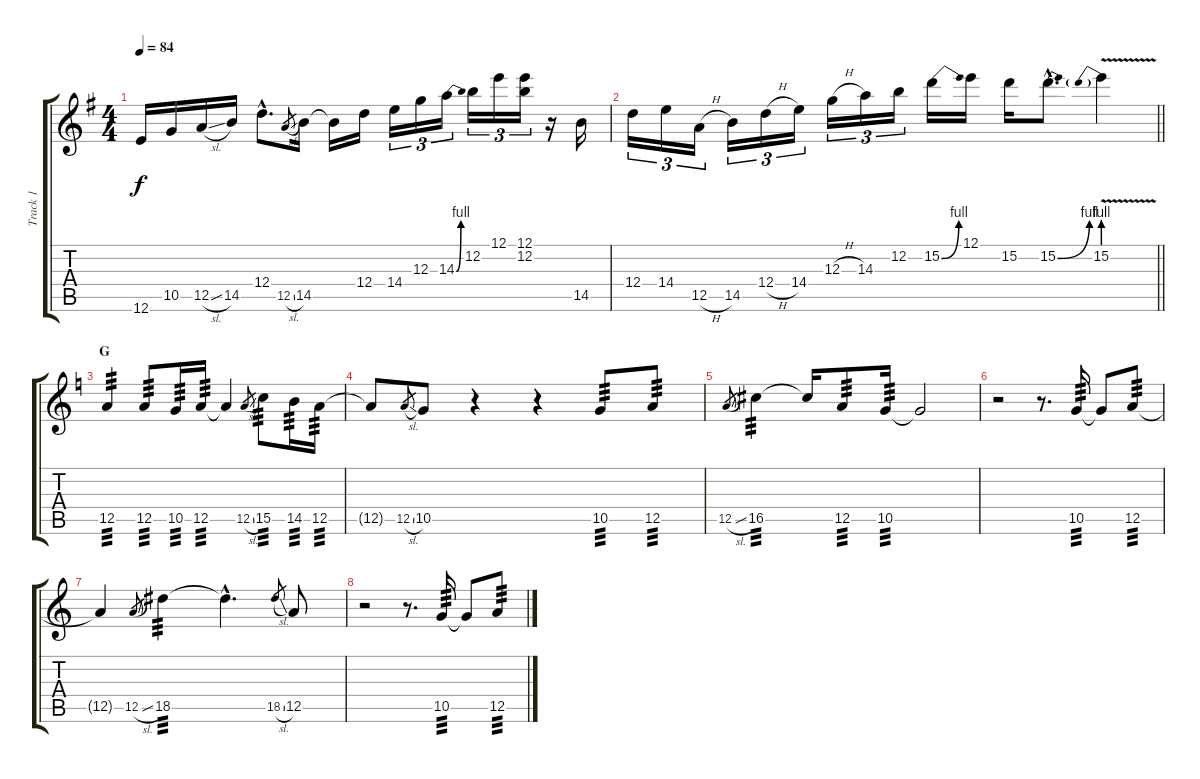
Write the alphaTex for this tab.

\track ("Track 1" "Track 1") {instrument overdrivenguitar}
\staff {score tabs}
\tuning (E4 B3 G3 D3 A2 E2) {hide}
\ts (4 4)
\tempo 84
\clef g2
\ks g
12.6.16{dy f} 10.5.16 12.5{sl}.16 14.5.16 12.4{hac}.8{d} 12.5{sl}.8{gr} 14.5.16 14.5{t}.16 12.4.16 14.4.16{tu (3 2)} 12.3.16{tu (3 2)} 14.3{be (bend 0 0 60 4)}.16{tu (3 2)} 12.2.16{tu (3 2)} 12.1.16{tu (3 2)} (12.1 12.2).16{tu (3 2)} r.16 14.5.16 |
\barLineRight lightlight
12.4.16{tu (3 2)} 14.4.16{tu (3 2)} 12.5{h}.16{tu (3 2)} 14.5.16{tu (3 2)} 12.4{h}.16{tu (3 2)} 14.4.16{tu (3 2)} 12.3{h}.16{tu (3 2)} 14.3.16{tu (3 2)} 12.2.16{tu (3 2)} 15.2{be (bend 0 0 60 4)}.16 12.1.16 15.2.16 15.2{be (bend 0 0 60 4) hac}.8{d} 15.2{be (prebend 0 4 60 4) v}.4 |
\section ("" "G")
\ks c
12.5.4{tp 3} 12.5.8{tp 3} 10.5.16{tp 3} 12.5.16{tp 3} 12.5{t}.4 12.5{sl}.8{gr} 15.5.8{tp 3} 14.5.16{tp 3} 12.5.16{tp 3} |
12.5{t}.8 12.5{sl}.8{gr} 10.5.8 r.4 r.4 10.5.8{tp 3} 12.5.8{tp 3} |
12.5{sl}.8{gr} 16.5.4{tp 3} 16.5{t}.16 12.5.8{tp 3} 10.5.16{tp 3} 10.5{t}.2 |
r.2 r.8{d} 10.5.16{tp 3} 10.5{t}.8 12.5.8{tp 3} |
12.5{t}.4 12.5{sl}.8{gr} 18.5.4{tp 3} 18.5{hac t}.4{d} 18.5{sl}.8{gr} 12.5.8 |
r.2 r.8{d} 10.5.16{tp 3} 10.5{t}.8 12.5.8{tp 3}
